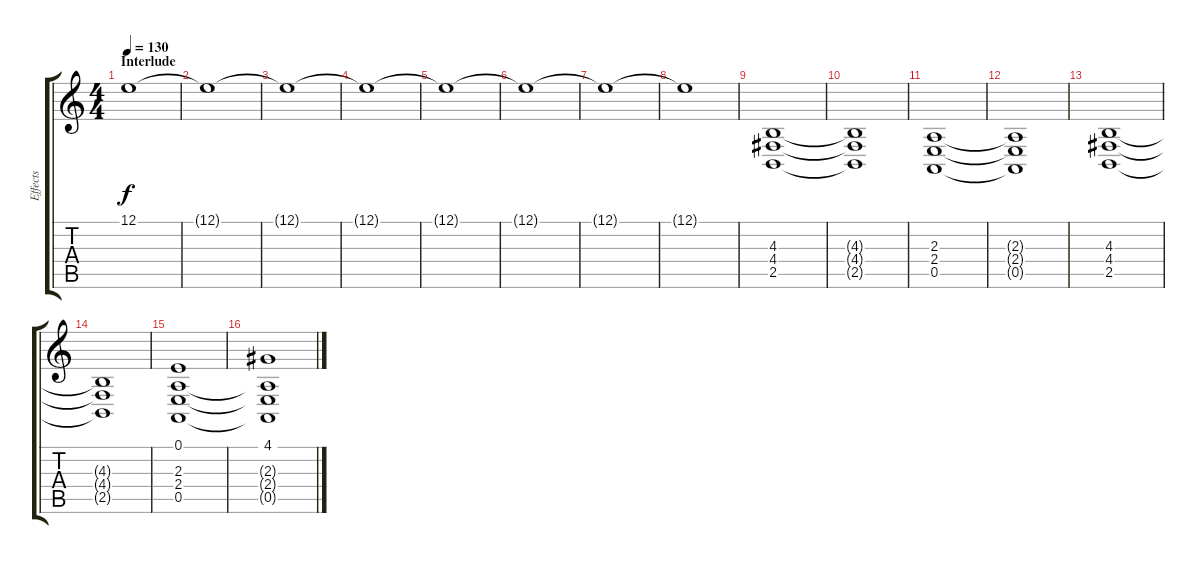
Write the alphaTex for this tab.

\track ("Effects" "Effects") {instrument stringensemble2}
\staff {score tabs}
\tuning (E4 B3 G3 D3 A2 E2) {hide}
\ts (4 4)
\section ("" "Interlude")
\tempo 130
\clef g2
\ks c
12.1.1{dy f volume 8} |
12.1{t}.1 |
12.1{t}.1 |
12.1{t}.1 |
12.1{t}.1 |
12.1{t}.1 |
12.1{t}.1 |
12.1{t}.1 |
(4.3 4.4 2.5).1{volume 12} |
(4.3{t} 4.4{t} 2.5{t}).1 |
(2.3 2.4 0.5).1 |
(2.3{t} 2.4{t} 0.5{t}).1 |
(4.3 4.4 2.5).1 |
(4.3{t} 4.4{t} 2.5{t}).1 |
(0.1 2.3 2.4 0.5).1 |
(4.1 2.3{t} 2.4{t} 0.5{t}).1
